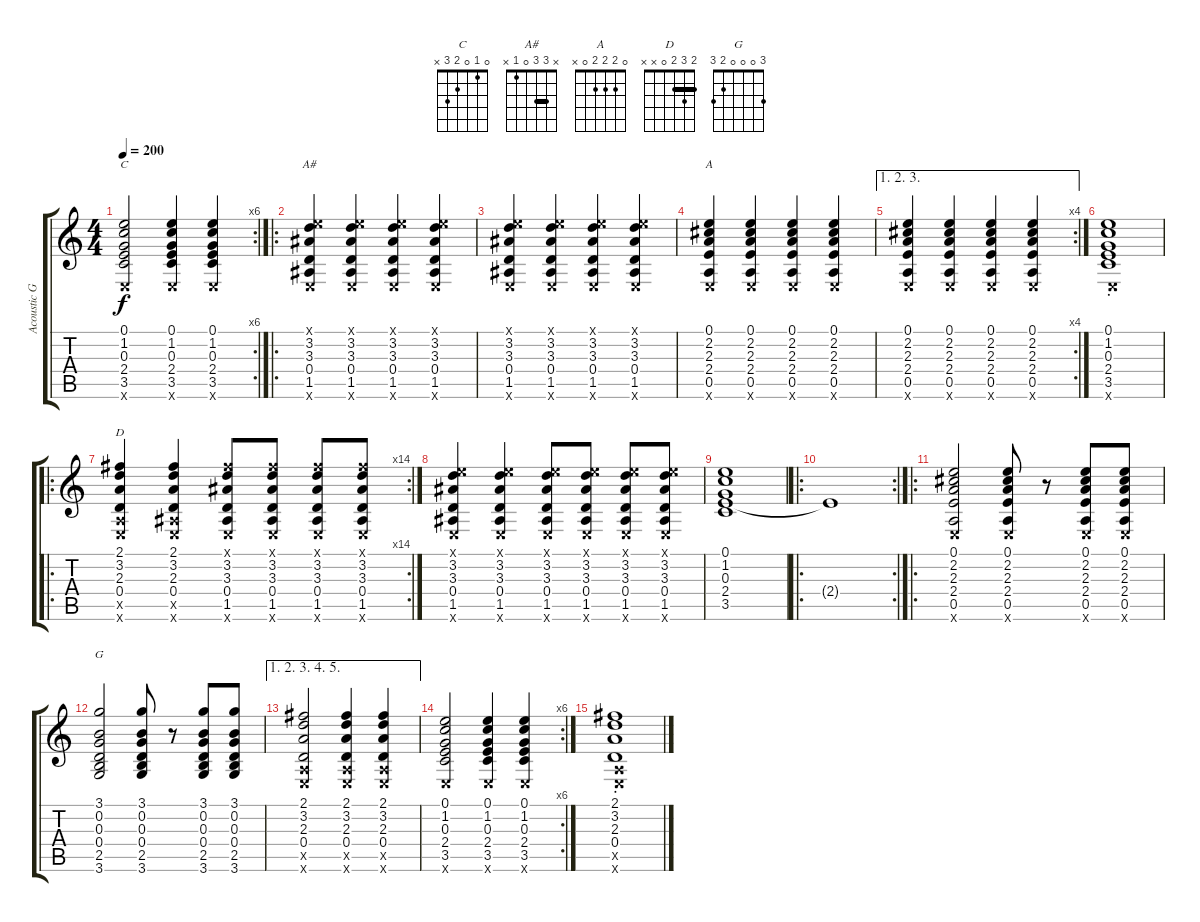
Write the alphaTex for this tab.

\track ("Acoustic Guitar (Stephen Lynch)" "Acoustic G") {instrument acousticguitarsteel}
\staff {score tabs}
\tuning (E4 B3 G3 D3 A2 E2) {hide}
\chord ("C" 0 1 0 2 3 x)
\chord ("A#" x 3 3 0 1 x) {barre 3}
\chord ("A" 0 2 2 2 0 x)
\chord ("D" 2 3 2 0 x x) {barre 2}
\chord ("G" 3 0 0 0 2 3)
\rc 6
\ts (4 4)
\tempo 200
\clef g2
\ks c
(0.1 1.2 0.3 2.4 3.5 0.6{x}).2{ch "C" dy f} (0.1 1.2 0.3 2.4 3.5 0.6{x}).4 (0.1 1.2 0.3 2.4 3.5 0.6{x}).4 |
\ro
(0.1{x} 3.2 3.3 0.4 1.5 0.6{x}).4{ch "A#"} (0.1{x} 3.2 3.3 0.4 1.5 0.6{x}).4 (0.1{x} 3.2 3.3 0.4 1.5 0.6{x}).4 (0.1{x} 3.2 3.3 0.4 1.5 0.6{x}).4 |
(0.1{x} 3.2 3.3 0.4 1.5 0.6{x}).4 (0.1{x} 3.2 3.3 0.4 1.5 0.6{x}).4 (0.1{x} 3.2 3.3 0.4 1.5 0.6{x}).4 (0.1{x} 3.2 3.3 0.4 1.5 0.6{x}).4 |
(0.1 2.2 2.3 2.4 0.5 0.6{x}).4{ch "A"} (0.1 2.2 2.3 2.4 0.5 0.6{x}).4 (0.1 2.2 2.3 2.4 0.5 0.6{x}).4 (0.1 2.2 2.3 2.4 0.5 0.6{x}).4 |
\ae (1 2 3)
\rc 4
(0.1 2.2 2.3 2.4 0.5 0.6{x}).4 (0.1 2.2 2.3 2.4 0.5 0.6{x}).4 (0.1 2.2 2.3 2.4 0.5 0.6{x}).4 (0.1 2.2 2.3 2.4 0.5 0.6{x}).4 |
(0.1{st} 1.2 0.3 2.4 3.5 0.6{x}).1 |
\ro
\rc 14
(2.1 3.2 2.3 0.4 0.5{x} 0.6{x}).4{ch "D"} (2.1 3.2 2.3 0.4 1.5{x} 0.6{x}).4 (2.1{x} 3.2 3.3 0.4 1.5 0.6{x}).8 (2.1{x} 3.2 3.3 0.4 1.5 0.6{x}).8 (2.1{x} 3.2 3.3 0.4 1.5 0.6{x}).8 (2.1{x} 3.2 3.3 0.4 1.5 0.6{x}).8 |
(0.1{x} 3.2 3.3 0.4 1.5 0.6{x}).4 (0.1{x} 3.2 3.3 0.4 1.5 0.6{x}).4 (0.1{x} 3.2 3.3 0.4 1.5 0.6{x}).8 (0.1{x} 3.2 3.3 0.4 1.5 0.6{x}).8 (0.1{x} 3.2 3.3 0.4 1.5 0.6{x}).8 (0.1{x} 3.2 3.3 0.4 1.5 0.6{x}).8 |
(0.1 1.2 0.3 2.4 3.5).1 |
\ro
\rc 2
2.4{t}.1 |
\ro
(0.1 2.2 2.3 2.4 0.5 0.6{x}).2 (0.1 2.2 2.3 2.4 0.5 0.6{x}).8 r.8 (0.1 2.2 2.3 2.4 0.5 0.6{x}).8 (0.1 2.2 2.3 2.4 0.5 0.6{x}).8 |
(3.1 0.2 0.3 0.4 2.5 3.6).2{ch "G"} (3.1 0.2 0.3 0.4 2.5 3.6).8 r.8 (3.1 0.2 0.3 0.4 2.5 3.6).8 (3.1 0.2 0.3 0.4 2.5 3.6).8 |
\ae (1 2 3 4 5)
(2.1 3.2 2.3 0.4 0.5{x} 0.6{x}).2 (2.1 3.2 2.3 0.4 0.5{x} 0.6{x}).4 (2.1 3.2 2.3 0.4 0.5{x} 0.6{x}).4 |
\rc 6
(0.1 1.2 0.3 2.4 3.5 0.6{x}).2 (0.1 1.2 0.3 2.4 3.5 0.6{x}).4 (0.1 1.2 0.3 2.4 3.5 0.6{x}).4 |
(2.1{st} 3.2{st} 2.3{st} 0.4{st} 0.5{x} 0.6{x}).1
